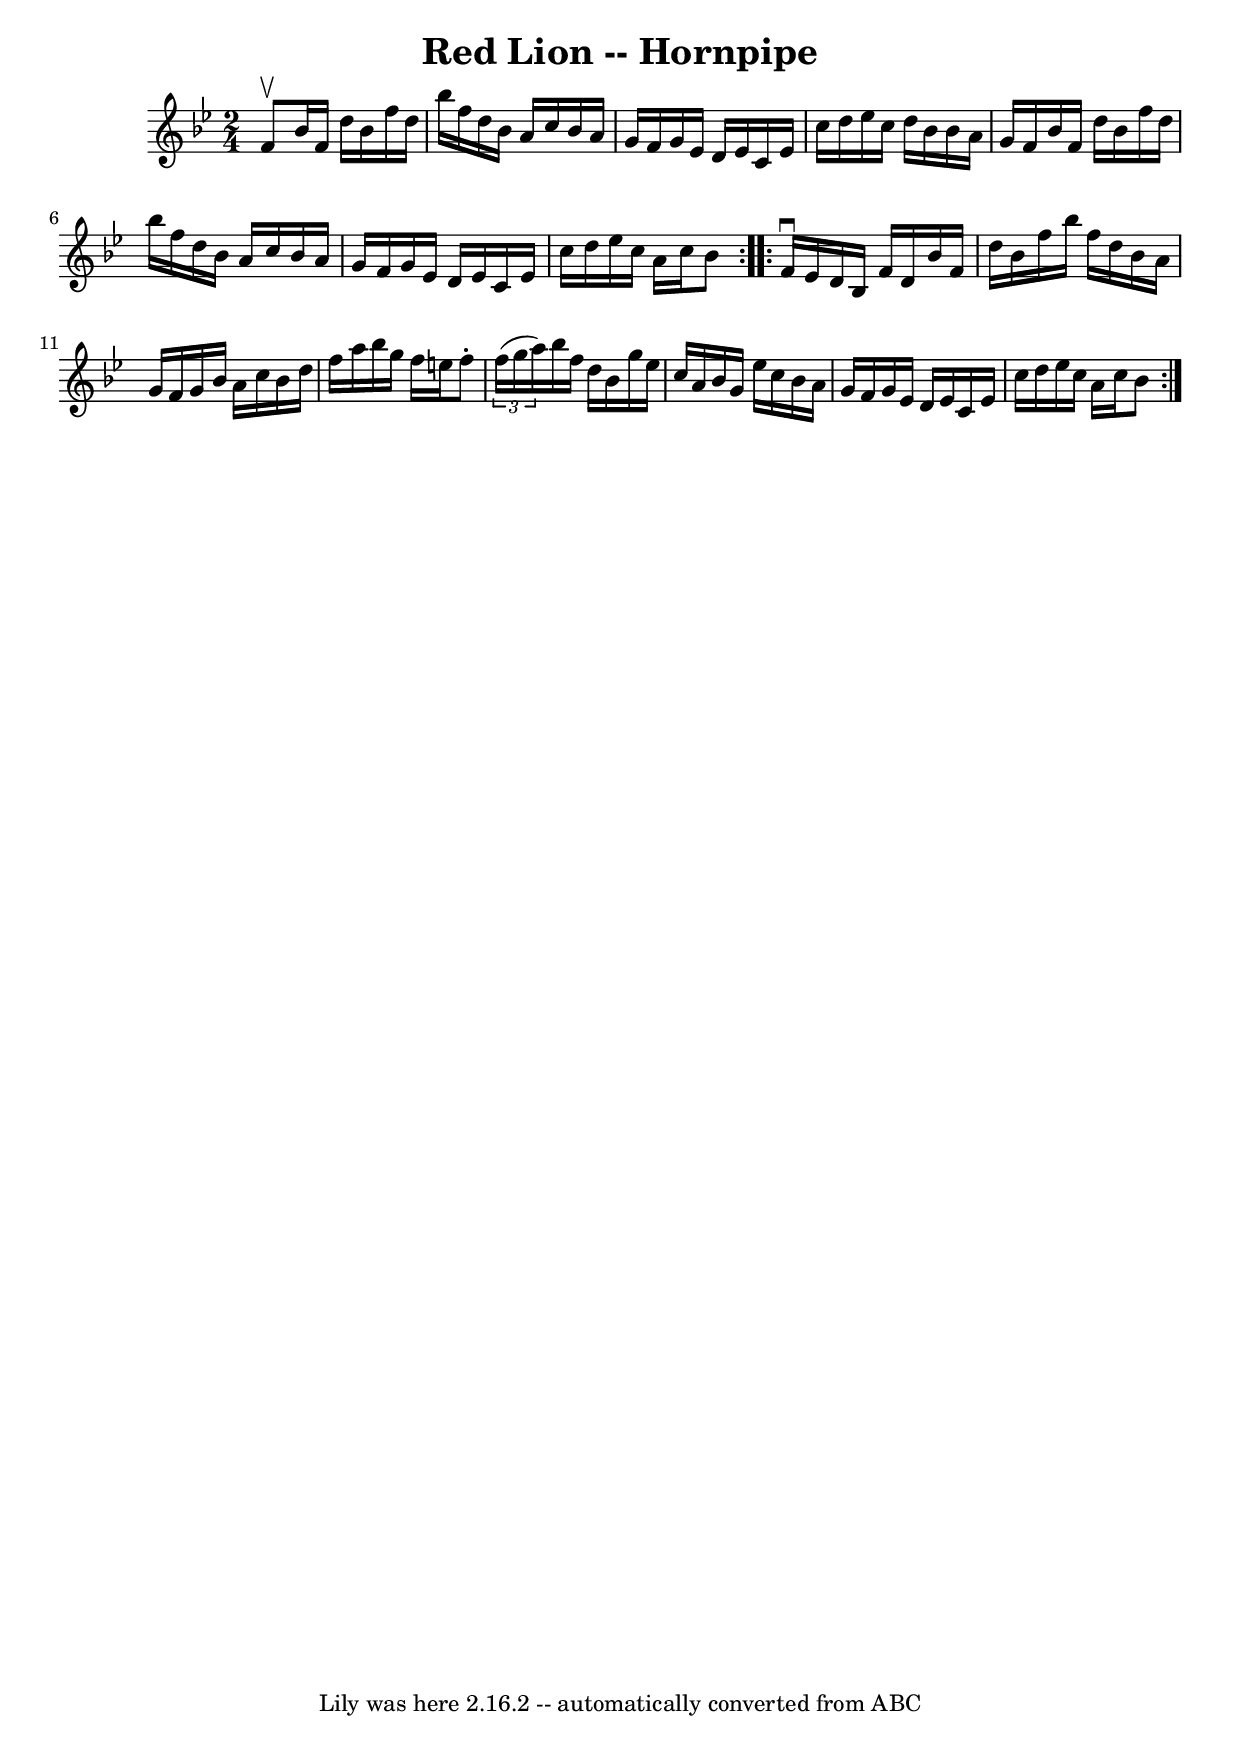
\version "2.16.2"
\include "Mammoth.ily"
\header {
  %% book = "Cole's 1000 Fiddle Tunes"
 crossRefNumber = "1"
 footnotes = ""
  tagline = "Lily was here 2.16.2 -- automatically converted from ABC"
  title = "Red Lion -- Hornpipe"

}
voicedefault =  {



  \repeat volta 2 {

    \time 2/4      \key bes \major f'8^\upbow  |
 bes'16 f'16 d''16 bes'16 f''16 d''16 bes''16 f''16   |
 d''16 bes'16 a'16 c''16 bes'16 a'16 g'16 f'16   |
 g'16 ees'16 d'16 ees'16 c'16 ees'16 c''16 d''16   |
 ees''16 c''16 d''16 bes'16 bes'16 a'16 g'16 f'16   |
 bes'16 f'16 d''16 bes'16 f''16 d''16 bes''16 f''16   |
 d''16 bes'16 a'16 c''16 bes'16 a'16 g'16 f'16   |
 g'16 ees'16 d'16 ees'16 c'16 ees'16 c''16 d''16   |
    
 ees''16 c''16 a'16 c''16 bes'8  
  }     
  \repeat volta 2 { f'16^\downbow ees'16   |
 d'16 bes16 f'16 d'16 bes'16 f'16 d''16 bes'16   |
 f''16 bes''16 f''16 d''16 bes'16 a'16 g'16 f'16   |
 g'16 bes'16 a'16 c''16 bes'16 d''16 f''16 a''16   |
 bes''16 g''16 f''16 e''16 f''8-.   \times 2/3 { f''16 (g''16 a''16)  		    }  |
 bes''16 f''16 d''16 bes'16 g''16 ees''16 c''16 a'16   |
 bes'16 g'16 ees''16 c''16 bes'16 a'16 g'16 f'16   |
 g'16 ees'16 d'16 ees'16 c'16 ees'16 c''16 d''16   |
    
 ees''16 c''16 a'16 c''16 bes'8  
  }   

}

\score{
  <<

    \context Staff="default"
    {
      \voicedefault 
      
    }

  >>
  \layout {
    
  }
  \midi {
  }

}
